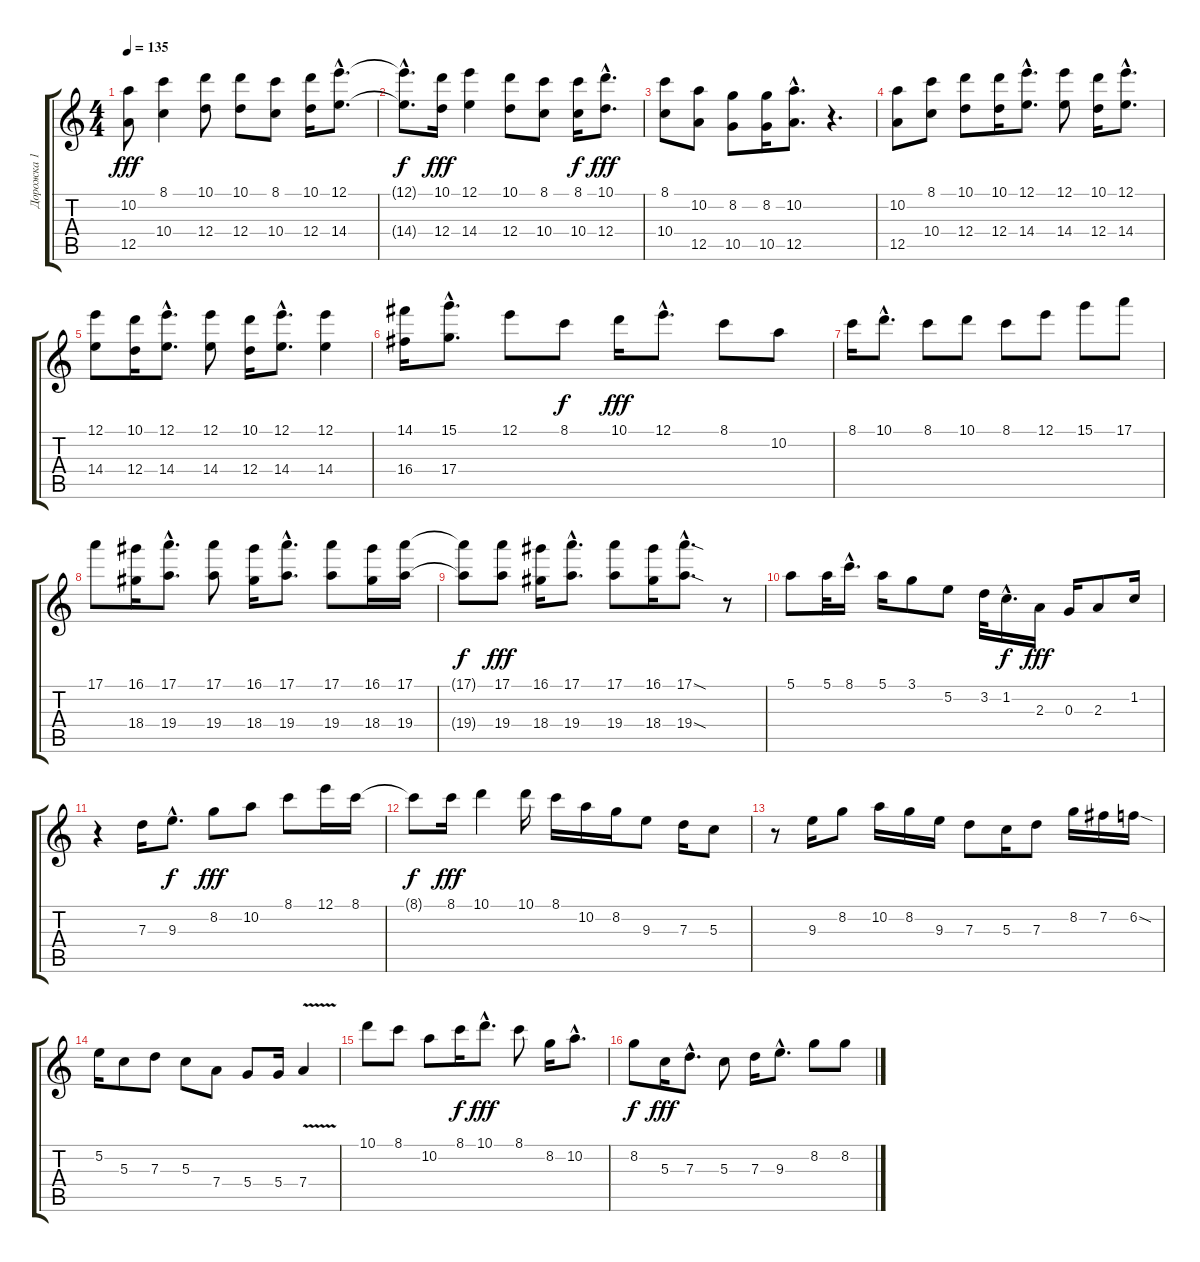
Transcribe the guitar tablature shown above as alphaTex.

\track ("Дорожка 1" "Дорожка 1") {instrument acousticguitarnylon}
\staff {score tabs}
\tuning (E4 B3 G3 D3 A2 E2) {hide}
\ts (4 4)
\tempo 135
\clef g2
\ks c
(10.2 12.5).8{dy fff} (8.1 10.4).4 (10.1 12.4).8 (10.1 12.4).8 (8.1 10.4).8 (10.1 12.4).16 (12.1{hac} 14.4{hac}).8{d} |
(12.1{hac t} 14.4{hac t}).8{d dy f} (10.1 12.4).16{dy fff} (12.1 14.4).4 (10.1 12.4).8 (8.1 10.4).8 (8.1 10.4).16{dy f} (10.1{hac} 12.4{hac}).8{d dy fff} |
(8.1 10.4).8 (10.2 12.5).8 (8.2 10.5).8 (8.2 10.5).16 (10.2{hac} 12.5{hac}).8{d} r.4{d} |
(10.2 12.5).8 (8.1 10.4).8 (10.1 12.4).8 (10.1 12.4).16 (12.1{hac} 14.4{hac}).8{d} (12.1 14.4).8 (10.1 12.4).16 (12.1{hac} 14.4{hac}).8{d} |
(12.1 14.4).8 (10.1 12.4).16 (12.1{hac} 14.4{hac}).8{d} (12.1 14.4).8 (10.1 12.4).16 (12.1{hac} 14.4{hac}).8{d} (12.1 14.4).4 |
(14.1 16.4).16 (15.1{hac} 17.4{hac}).8{d} 12.1.8 8.1.8{dy f} 10.1.16{dy fff} 12.1{hac}.8{d} 8.1.8 10.2.8 |
8.1.16 10.1{hac}.8{d} 8.1.8 10.1.8 8.1.8 12.1.8 15.1.8 17.1.8 |
17.1.8 (16.1 18.4).16 (17.1{hac} 19.4{hac}).8{d} (17.1 19.4).8 (16.1 18.4).16 (17.1{hac} 19.4{hac}).8{d} (17.1 19.4).8 (16.1 18.4).16 (17.1 19.4).16 |
(17.1{t} 19.4{t}).8{dy f} (17.1 19.4).8{dy fff} (16.1 18.4).16 (17.1{hac} 19.4{hac}).8{d} (17.1 19.4).8 (16.1 18.4).16 (17.1{sod hac} 19.4{sod hac}).8{d} r.8 |
5.1.8 5.1.32 8.1{hac}.16{d} 5.1.16 3.1.8 5.2.8 3.2.32 1.2{hac}.16{d dy f} 2.3.16{dy fff} 0.3.16 2.3.8 1.2.16 |
r.4 7.3.16 9.3{hac}.8{d dy f} 8.2.8{dy fff} 10.2.8 8.1.8 12.1.16 8.1.16 |
8.1{t}.8{dy f} 8.1.16{dy fff} 10.1.4 10.1.16 8.1.16 10.2.16 8.2.16 9.3.8 7.3.16 5.3.8 |
r.8 9.3.16 8.2.8 10.2.16 8.2.16 9.3.16 7.3.8 5.3.16 7.3.8 8.2.16 7.2.16 6.2{sod}.16 |
5.2.16 5.3.8 7.3.8 5.3.8 7.4.8 5.4.8 5.4.16 7.4{v}.4 |
10.1.8 8.1.8 10.2.8 8.1.16{dy f} 10.1{hac}.8{d dy fff} 8.1.8 8.2.16 10.2{hac}.8{d} |
8.2.8{dy f} 5.3.16{dy fff} 7.3{hac}.8{d} 5.3.8 7.3.16 9.3{hac}.8{d} 8.2.8 8.2.8
